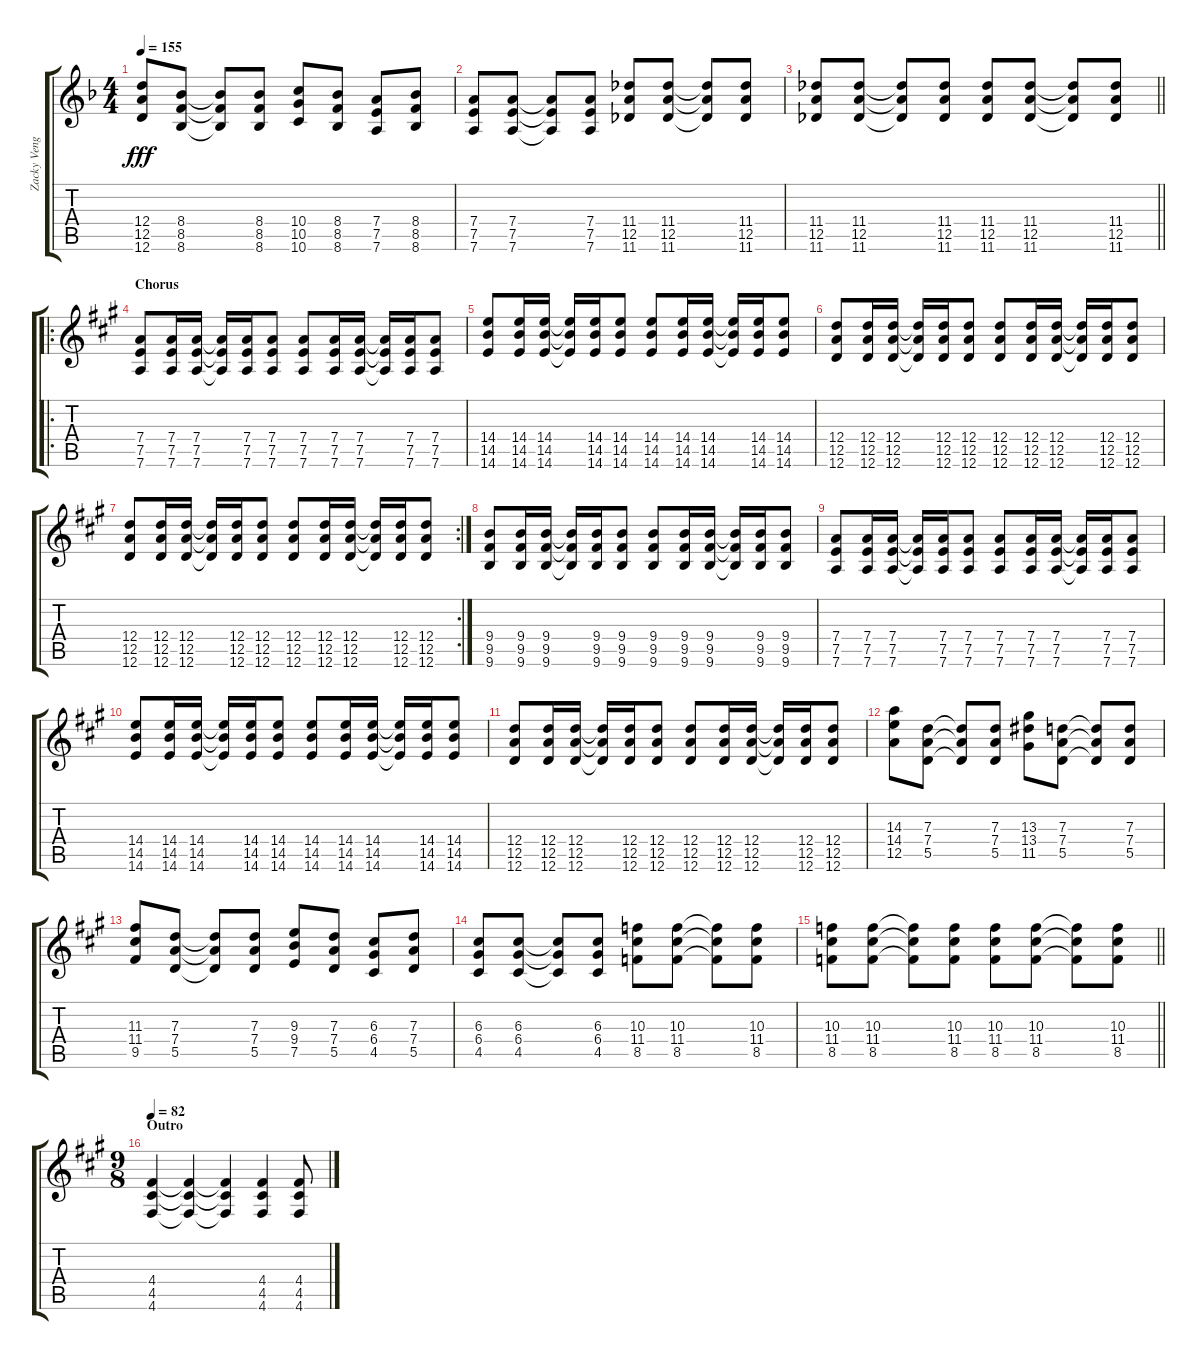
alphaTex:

\track ("Zacky Vengeance" "Zacky Veng") {instrument distortionguitar}
\staff {score tabs}
\tuning (E4 B3 G3 D3 A2 D2) {hide}
\ts (4 4)
\tempo 155
\clef g2
\ks f
(12.4 12.5 12.6).8{dy fff} (8.4 8.5 8.6).8 (8.4{t} 8.5{t} 8.6{t}).8 (8.4 8.5 8.6).8 (10.4 10.5 10.6).8 (8.4 8.5 8.6).8 (7.4 7.5 7.6).8 (8.4 8.5 8.6).8 |
(7.4 7.5 7.6).8 (7.4 7.5 7.6).8 (7.4{t} 7.5{t} 7.6{t}).8 (7.4 7.5 7.6).8 (11.4 12.5 11.6).8 (11.4 12.5 11.6).8 (11.4{t} 12.5{t} 11.6{t}).8 (11.4 12.5 11.6).8 |
\barLineRight lightlight
(11.4 12.5 11.6).8 (11.4 12.5 11.6).8 (11.4{t} 12.5{t} 11.6{t}).8 (11.4 12.5 11.6).8 (11.4 12.5 11.6).8 (11.4 12.5 11.6).8 (11.4{t} 12.5{t} 11.6{t}).8 (11.4 12.5 11.6).8 |
\ro
\section ("" "Chorus")
\ks a
(7.4 7.5 7.6).8 (7.4 7.5 7.6).16 (7.4 7.5 7.6).16 (7.4{t} 7.5{t} 7.6{t}).16 (7.4 7.5 7.6).16 (7.4 7.5 7.6).8 (7.4 7.5 7.6).8 (7.4 7.5 7.6).16 (7.4 7.5 7.6).16 (7.4{t} 7.5{t} 7.6{t}).16 (7.4 7.5 7.6).16 (7.4 7.5 7.6).8 |
(14.4 14.5 14.6).8 (14.4 14.5 14.6).16 (14.4 14.5 14.6).16 (14.4{t} 14.5{t} 14.6{t}).16 (14.4 14.5 14.6).16 (14.4 14.5 14.6).8 (14.4 14.5 14.6).8 (14.4 14.5 14.6).16 (14.4 14.5 14.6).16 (14.4{t} 14.5{t} 14.6{t}).16 (14.4 14.5 14.6).16 (14.4 14.5 14.6).8 |
(12.4 12.5 12.6).8 (12.4 12.5 12.6).16 (12.4 12.5 12.6).16 (12.4{t} 12.5{t} 12.6{t}).16 (12.4 12.5 12.6).16 (12.4 12.5 12.6).8 (12.4 12.5 12.6).8 (12.4 12.5 12.6).16 (12.4 12.5 12.6).16 (12.4{t} 12.5{t} 12.6{t}).16 (12.4 12.5 12.6).16 (12.4 12.5 12.6).8 |
\rc 2
(12.4 12.5 12.6).8 (12.4 12.5 12.6).16 (12.4 12.5 12.6).16 (12.4{t} 12.5{t} 12.6{t}).16 (12.4 12.5 12.6).16 (12.4 12.5 12.6).8 (12.4 12.5 12.6).8 (12.4 12.5 12.6).16 (12.4 12.5 12.6).16 (12.4{t} 12.5{t} 12.6{t}).16 (12.4 12.5 12.6).16 (12.4 12.5 12.6).8 |
(9.4 9.5 9.6).8 (9.4 9.5 9.6).16 (9.4 9.5 9.6).16 (9.4{t} 9.5{t} 9.6{t}).16 (9.4 9.5 9.6).16 (9.4 9.5 9.6).8 (9.4 9.5 9.6).8 (9.4 9.5 9.6).16 (9.4 9.5 9.6).16 (9.4{t} 9.5{t} 9.6{t}).16 (9.4 9.5 9.6).16 (9.4 9.5 9.6).8 |
(7.4 7.5 7.6).8 (7.4 7.5 7.6).16 (7.4 7.5 7.6).16 (7.4{t} 7.5{t} 7.6{t}).16 (7.4 7.5 7.6).16 (7.4 7.5 7.6).8 (7.4 7.5 7.6).8 (7.4 7.5 7.6).16 (7.4 7.5 7.6).16 (7.4{t} 7.5{t} 7.6{t}).16 (7.4 7.5 7.6).16 (7.4 7.5 7.6).8 |
(14.4 14.5 14.6).8 (14.4 14.5 14.6).16 (14.4 14.5 14.6).16 (14.4{t} 14.5{t} 14.6{t}).16 (14.4 14.5 14.6).16 (14.4 14.5 14.6).8 (14.4 14.5 14.6).8 (14.4 14.5 14.6).16 (14.4 14.5 14.6).16 (14.4{t} 14.5{t} 14.6{t}).16 (14.4 14.5 14.6).16 (14.4 14.5 14.6).8 |
(12.4 12.5 12.6).8 (12.4 12.5 12.6).16 (12.4 12.5 12.6).16 (12.4{t} 12.5{t} 12.6{t}).16 (12.4 12.5 12.6).16 (12.4 12.5 12.6).8 (12.4 12.5 12.6).8 (12.4 12.5 12.6).16 (12.4 12.5 12.6).16 (12.4{t} 12.5{t} 12.6{t}).16 (12.4 12.5 12.6).16 (12.4 12.5 12.6).8 |
(14.3 14.4 12.5).8 (7.3 7.4 5.5).8 (7.3{t} 7.4{t} 5.5{t}).8 (7.3 7.4 5.5).8 (13.3 13.4 11.5).8 (7.3 7.4 5.5).8 (7.3{t} 7.4{t} 5.5{t}).8 (7.3 7.4 5.5).8 |
(11.3 11.4 9.5).8 (7.3 7.4 5.5).8 (7.3{t} 7.4{t} 5.5{t}).8 (7.3 7.4 5.5).8 (9.3 9.4 7.5).8 (7.3 7.4 5.5).8 (6.3 6.4 4.5).8 (7.3 7.4 5.5).8 |
(6.3 6.4 4.5).8 (6.3 6.4 4.5).8 (6.3{t} 6.4{t} 4.5{t}).8 (6.3 6.4 4.5).8 (10.3 11.4 8.5).8 (10.3 11.4 8.5).8 (10.3{t} 11.4{t} 8.5{t}).8 (10.3 11.4 8.5).8 |
\barLineRight lightlight
(10.3 11.4 8.5).8 (10.3 11.4 8.5).8 (10.3{t} 11.4{t} 8.5{t}).8 (10.3 11.4 8.5).8 (10.3 11.4 8.5).8 (10.3 11.4 8.5).8 (10.3{t} 11.4{t} 8.5{t}).8 (10.3 11.4 8.5).8 |
\ts (9 8)
\section ("" "Outro")
\tempo 82
(4.4 4.5 4.6).4 (4.4{t} 4.5{t} 4.6{t}).4 (4.4{t} 4.5{t} 4.6{t}).4 (4.4 4.5 4.6).4 (4.4 4.5 4.6).8
